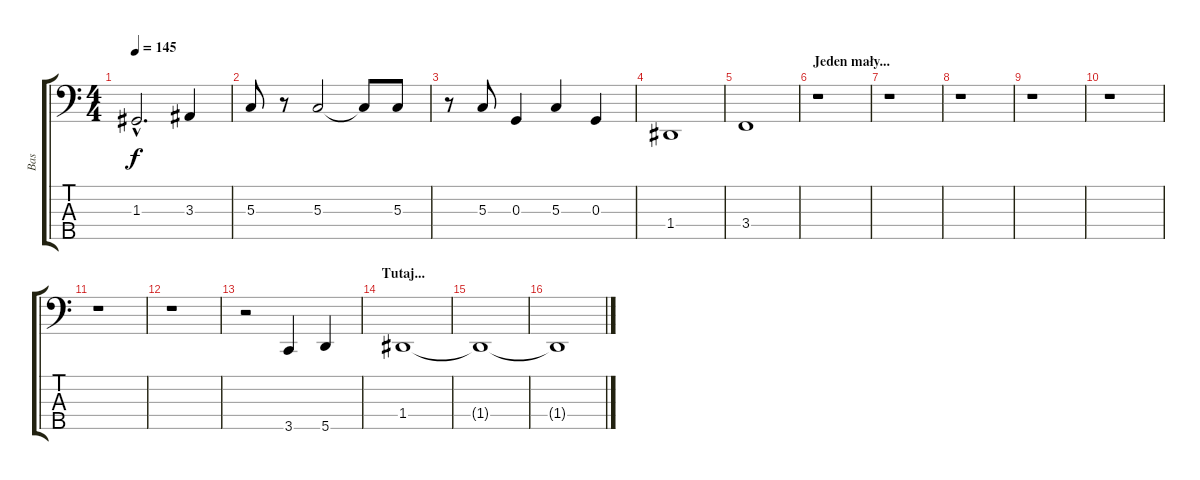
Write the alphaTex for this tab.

\track ("Bas" "Bas") {instrument electricbasspick}
\staff {score tabs}
\tuning (F2 C2 G1 D1 A0) {hide}
\ts (4 4)
\tempo 145
\clef f4
\ks c
1.3{hac}.2{d dy f} 3.3.4 |
5.3.8 r.8 5.3.2 5.3{t}.8 5.3.8 |
r.8 5.3.8 0.3.4 5.3.4 0.3.4 |
1.4.1 |
3.4.1 |
\section ("" "Jeden mały...")
r.1 |
r.1 |
r.1 |
r.1 |
r.1 |
r.1 |
r.1 |
r.2{instrument fretlessbass} 3.5.4 5.5.4 |
\section ("" "Tutaj...")
1.4.1 |
1.4{t}.1 |
1.4{t}.1
